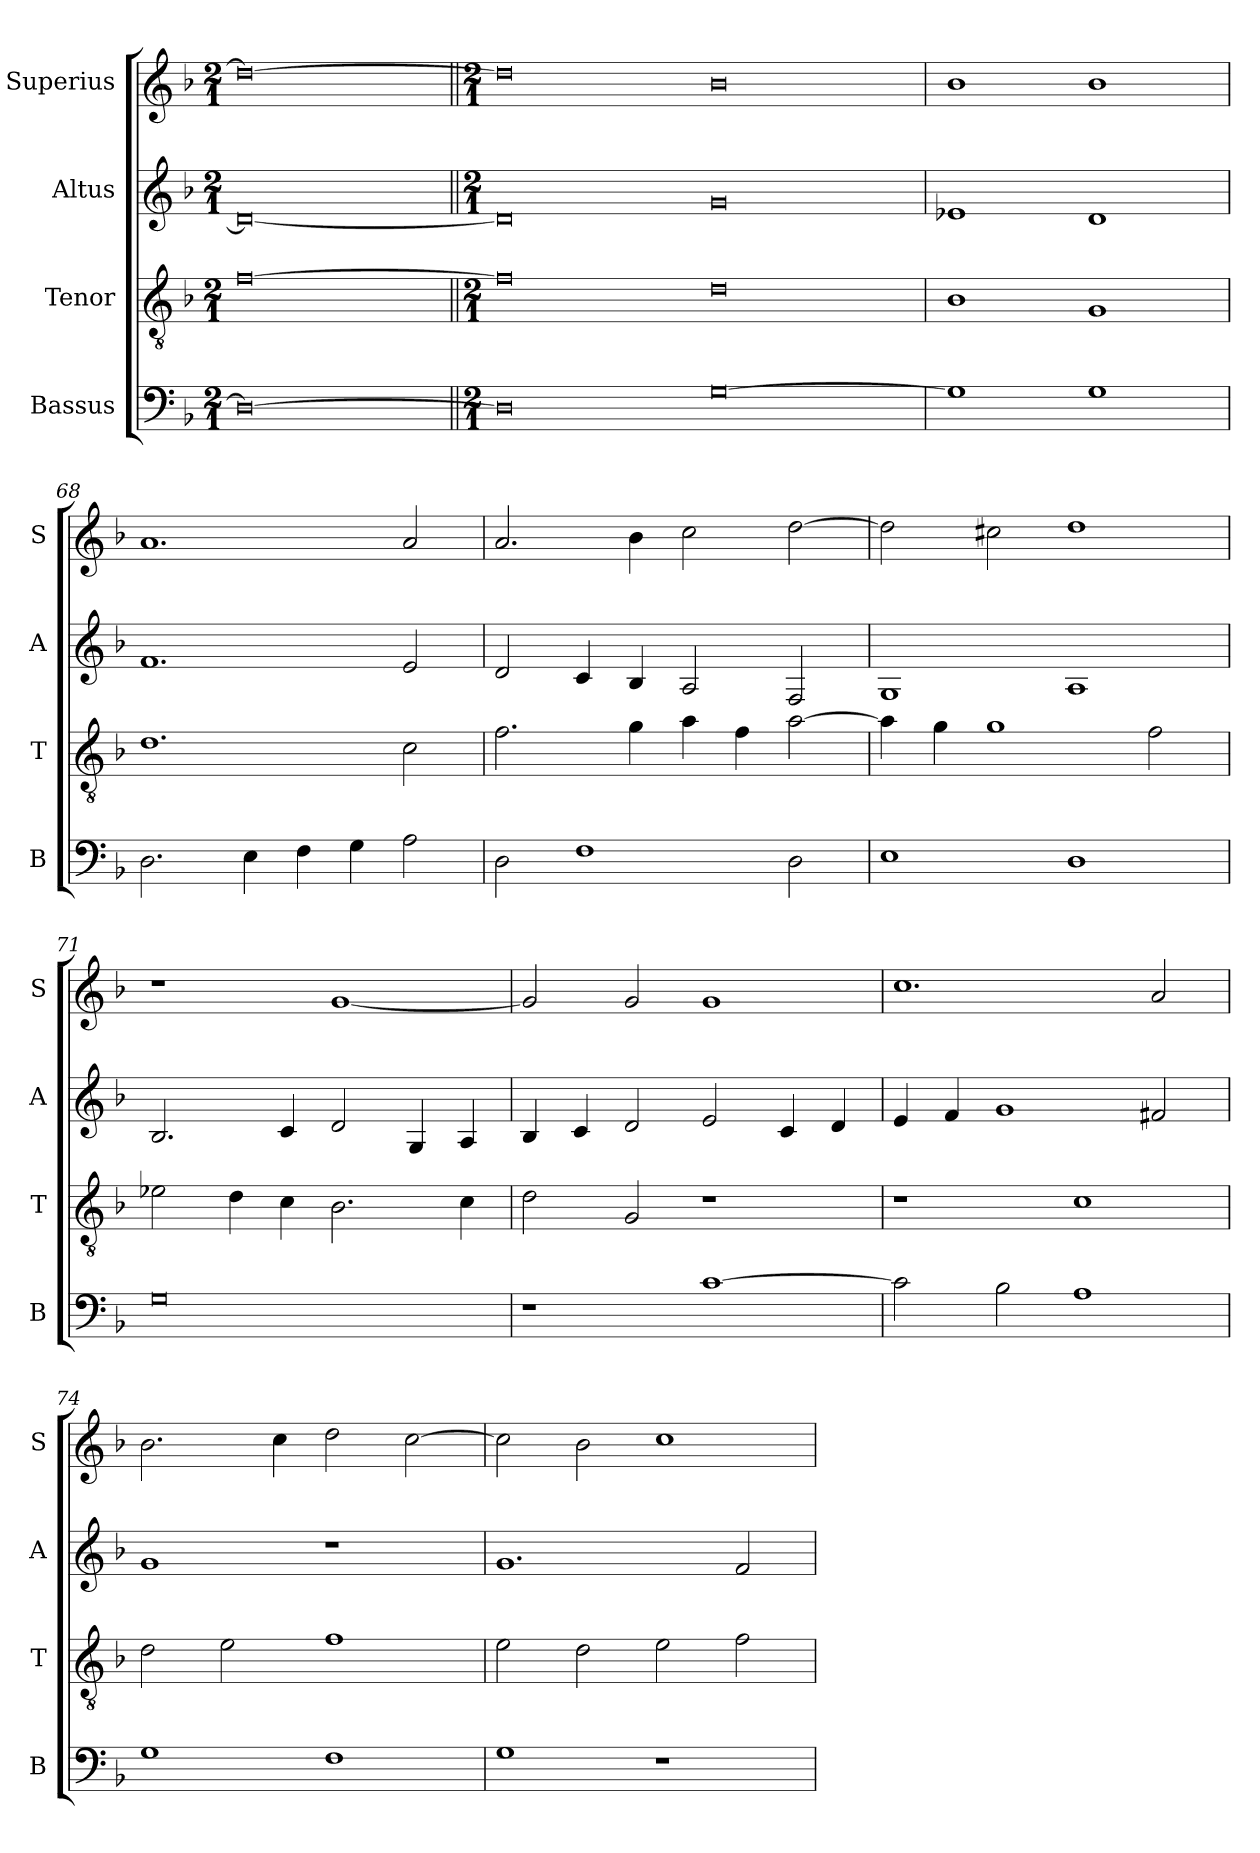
**kern	**kern	**kern	**kern
*part4	*part3	*part2	*part1
*staff4	*staff3	*staff2	*staff1
*I"Bassus	*I"Tenor	*I"Altus	*I"Superius
*I'B	*I'T	*I'A	*I'S
*clefF4	*clefGv2	*clefG2	*clefG2
*k[b-]	*k[b-]	*k[b-]	*k[b-]
*F:	*F:	*F:	*F:
*M2/1	*M2/1	*M2/1	*M2/1
=	=	=	=
0D_	[0f	0d_	0dd_
=||	=||	=||	=||
*M2/1	*M2/1	*M2/1	*M2/1
0D]	0f]	0d]	0dd]
[0G	0d	0g	0b-
=67	=67	=67	=67
1G]	1B-	1e-X	1b-
1G	1G	1d	1b-
=68	=68	=68	=68
2.D	1.d	1.f	1.a
4E	.	.	.
4F	.	.	.
4G	.	.	.
2A	2c	2e	2a
=69	=69	=69	=69
2D	2.f	2d	2.a
1F	.	4c	.
.	4g	4B-	4b-
.	4a	2A	2cc
.	4f	.	.
2D	[2a	2F	[2dd
=70	=70	=70	=70
1E	4a]	1G	2dd]
.	4g	.	.
.	1g	.	2cc#X
1D	.	1A	1dd
.	2f	.	.
=71	=71	=71	=71
0G	2e-X	2.B-	1r
.	4d	.	.
.	4c	4c	.
.	2.B-	2d	[1g
.	.	4G	.
.	4c	4A	.
=72	=72	=72	=72
1r	2d	4B-	2g]
.	.	4c	.
.	2G	2d	2g
[1c	1r	2e	1g
.	.	4c	.
.	.	4d	.
=73	=73	=73	=73
2c]	1r	4e	1.cc
.	.	4f	.
2B-	.	1g	.
1A	1c	.	.
.	.	2f#X	2a
=74	=74	=74	=74
1G	2d	1g	2.b-
.	2e	.	.
.	.	.	4cc
1F	1f	1r	2dd
.	.	.	[2cc
=75	=75	=75	=75
1G	2e	1.g	2cc]
.	2d	.	2b-
1r	2e	.	1cc
.	2f	2f	.
=	=	=	=
*-	*-	*-	*-
